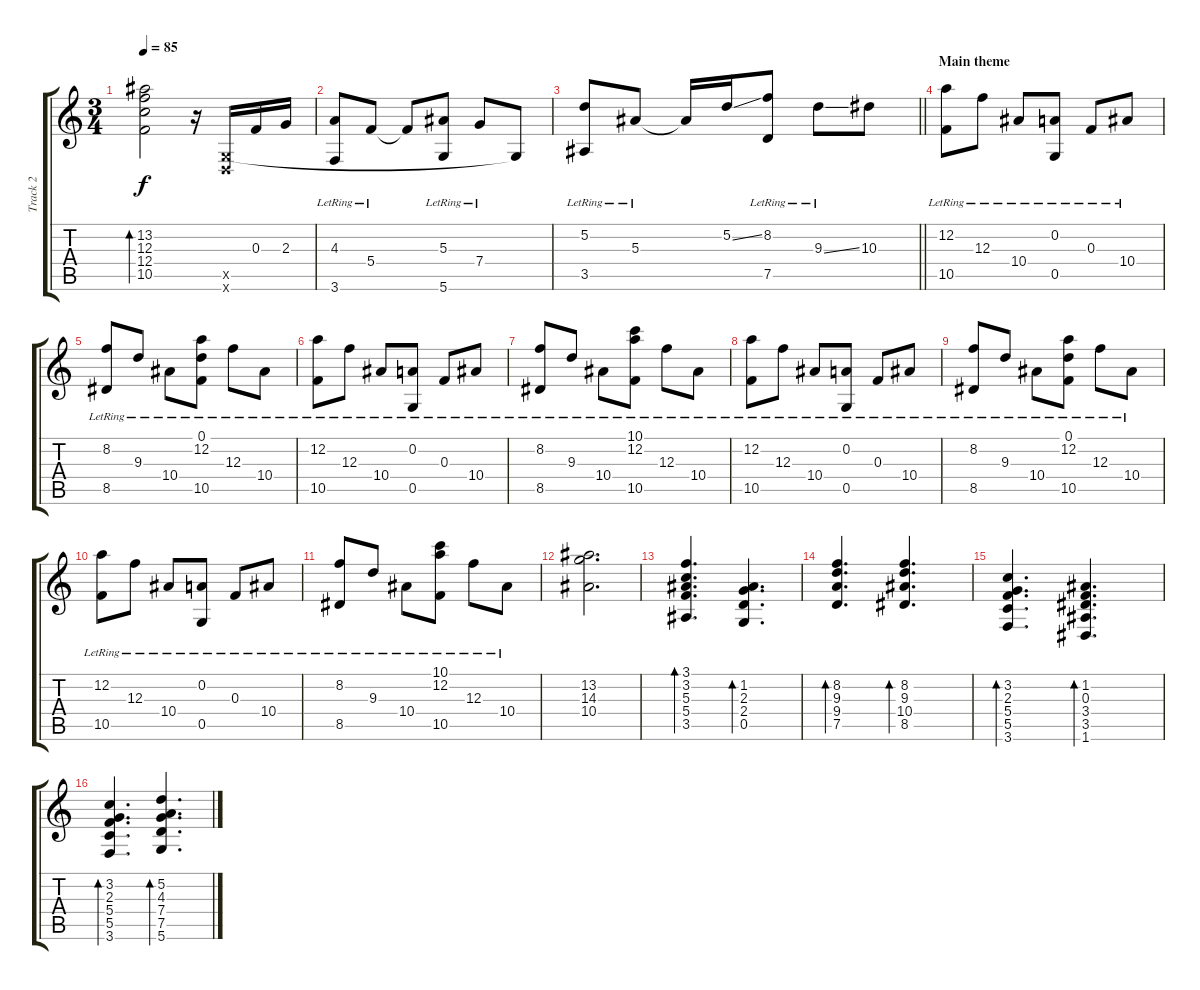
\track ("Track 2" "Track 2") {instrument acousticguitarsteel}
\staff {score tabs}
\tuning (D4 A3 F3 C3 G2 D2) {hide}
\ts (3 4)
\tempo 85
\clef g2
\ks c
(13.2 12.3 12.4 10.5).2{bd 60 dy f} r.16 (0.5{x} 0.6{x}).16 0.3.16 2.3.16 |
(4.3{lr} 3.6{lr}).8 5.4{lr}.8 5.4{t}.8 (5.3{lr} 5.6{lr}).8 7.4{lr}.8 0.5{t}.8 |
\barLineRight lightlight
(5.2{lr} 3.5{lr}).8 5.3{lr}.8 5.3{t}.16 5.2{ss}.16 (8.2{lr} 7.5{lr}).8 9.3{ss lr}.8 10.3.8 |
\section ("" "Main theme")
(12.2{lr} 10.5{lr}).8 12.3{lr}.8 10.4{lr}.8 (0.2{lr} 0.5{lr}).8 0.3{lr}.8 10.4{lr}.8 |
(8.2{lr} 8.5{lr}).8 9.3{lr}.8 10.4{lr}.8 (0.1{lr} 12.2{lr} 10.5{lr}).8 12.3{lr}.8 10.4{lr}.8 |
(12.2{lr} 10.5{lr}).8 12.3{lr}.8 10.4{lr}.8 (0.2{lr} 0.5{lr}).8 0.3{lr}.8 10.4{lr}.8 |
(8.2{lr} 8.5{lr}).8 9.3{lr}.8 10.4{lr}.8 (10.1{lr} 12.2{lr} 10.5{lr}).8 12.3{lr}.8 10.4{lr}.8 |
(12.2{lr} 10.5{lr}).8 12.3{lr}.8 10.4{lr}.8 (0.2{lr} 0.5{lr}).8 0.3{lr}.8 10.4{lr}.8 |
(8.2{lr} 8.5{lr}).8 9.3{lr}.8 10.4{lr}.8 (0.1{lr} 12.2{lr} 10.5{lr}).8 12.3{lr}.8 10.4{lr}.8 |
(12.2{lr} 10.5{lr}).8 12.3{lr}.8 10.4{lr}.8 (0.2{lr} 0.5{lr}).8 0.3{lr}.8 10.4{lr}.8 |
(8.2{lr} 8.5{lr}).8 9.3{lr}.8 10.4{lr}.8 (10.1{lr} 12.2{lr} 10.5{lr}).8 12.3{lr}.8 10.4{lr}.8 |
(13.2 14.3 10.4).2{d} |
(3.1 3.2 5.3 5.4 3.5).4{d bd 60 volume 0} (1.2 2.3 2.4 0.5).4{d bd 60} |
(8.2 9.3 9.4 7.5).4{d bd 60} (8.2 9.3 10.4 8.5).4{d bd 60} |
(3.2 2.3 5.4 5.5 3.6).4{d bd 60} (1.2 0.3 3.4 3.5 1.6).4{d bd 60} |
(3.2 2.3 5.4 5.5 3.6).4{d bd 60} (5.2 4.3 7.4 7.5 5.6).4{d bd 60}
